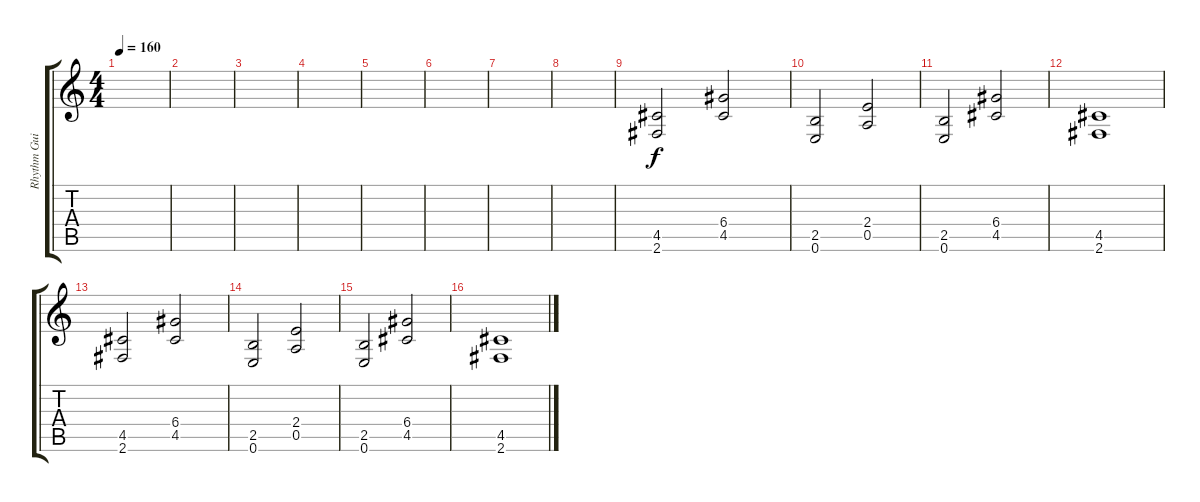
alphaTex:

\track ("Rhythm Guitar" "Rhythm Gui") {instrument distortionguitar}
\staff {score tabs}
\tuning (E4 B3 G3 D3 A2 E2) {hide}
\ts (4 4)
\tempo 160
\clef g2
\ks c
|
|
|
|
|
|
|
|
(4.5 2.6).2 (6.4 4.5).2 |
(2.5 0.6).2 (2.4 0.5).2 |
(2.5 0.6).2 (6.4 4.5).2 |
(4.5 2.6).1 |
(4.5 2.6).2 (6.4 4.5).2 |
(2.5 0.6).2 (2.4 0.5).2 |
(2.5 0.6).2 (6.4 4.5).2 |
(4.5 2.6).1
